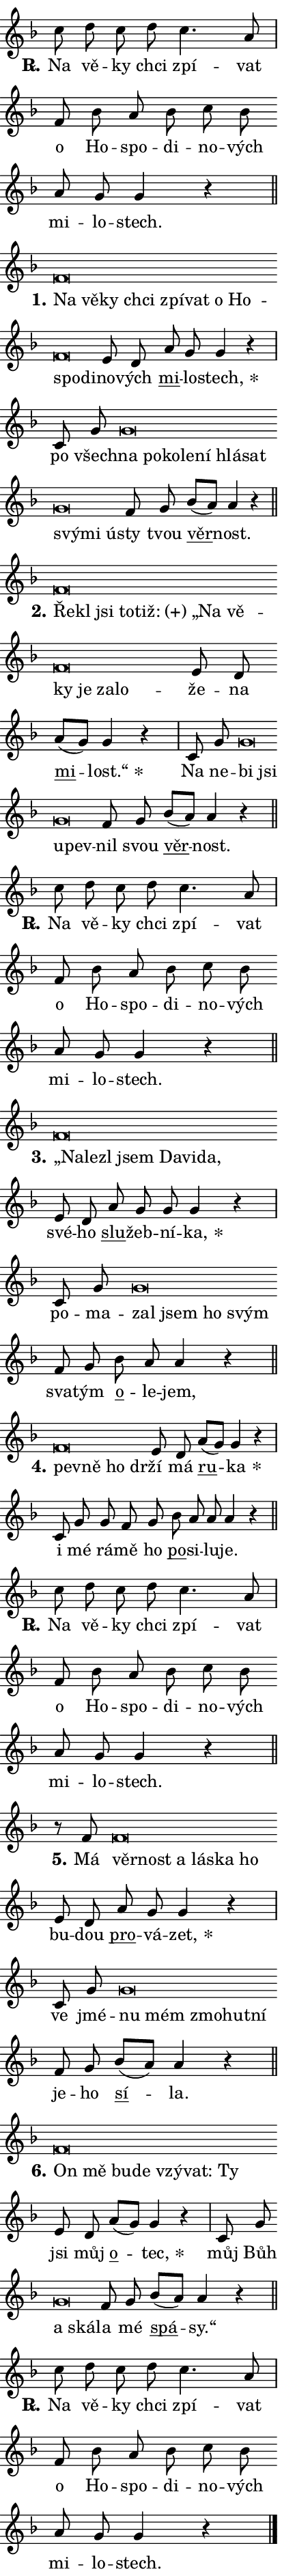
\version "2.24.0"
\header { tagline = "" }
\paper {
  indent = 0\cm
  top-margin = 0\cm
  right-margin = 0.13\cm % to fit lyric hyphens
  bottom-margin = 0\cm
  left-margin = 0\cm
  paper-width = 7\cm
  page-breaking = #ly:one-page-breaking
  system-system-spacing.basic-distance = #11
  score-system-spacing.basic-distance = #11
  ragged-last = ##f
}


%% Author: Thomas Morley
%% https://lists.gnu.org/archive/html/lilypond-user/2020-05/msg00002.html
#(define (line-position grob)
"Returns position of @var[grob} in current system:
   @code{'start}, if at first time-step
   @code{'end}, if at last time-step
   @code{'middle} otherwise
"
  (let* ((col (ly:item-get-column grob))
         (ln (ly:grob-object col 'left-neighbor))
         (rn (ly:grob-object col 'right-neighbor))
         (col-to-check-left (if (ly:grob? ln) ln col))
         (col-to-check-right (if (ly:grob? rn) rn col))
         (break-dir-left
           (and
             (ly:grob-property col-to-check-left 'non-musical #f)
             (ly:item-break-dir col-to-check-left)))
         (break-dir-right
           (and
             (ly:grob-property col-to-check-right 'non-musical #f)
             (ly:item-break-dir col-to-check-right))))
        (cond ((eqv? 1 break-dir-left) 'start)
              ((eqv? -1 break-dir-right) 'end)
              (else 'middle))))

#(define (tranparent-at-line-position vctor)
  (lambda (grob)
  "Relying on @code{line-position} select the relevant enry from @var{vctor}.
Used to determine transparency,"
    (case (line-position grob)
      ((end) (not (vector-ref vctor 0)))
      ((middle) (not (vector-ref vctor 1)))
      ((start) (not (vector-ref vctor 2))))))

noteHeadBreakVisibility =
#(define-music-function (break-visibility)(vector?)
"Makes @code{NoteHead}s transparent relying on @var{break-visibility}"
#{
  \override NoteHead.transparent =
    #(tranparent-at-line-position break-visibility)
#})

#(define delete-ledgers-for-transparent-note-heads
  (lambda (grob)
    "Reads whether a @code{NoteHead} is transparent.
If so this @code{NoteHead} is removed from @code{'note-heads} from
@var{grob}, which is supposed to be @code{LedgerLineSpanner}.
As a result ledgers are not printed for this @code{NoteHead}"
    (let* ((nhds-array (ly:grob-object grob 'note-heads))
           (nhds-list
             (if (ly:grob-array? nhds-array)
                 (ly:grob-array->list nhds-array)
                 '()))
           ;; Relies on the transparent-property being done before
           ;; Staff.LedgerLineSpanner.after-line-breaking is executed.
           ;; This is fragile ...
           (to-keep
             (remove
               (lambda (nhd)
                 (ly:grob-property nhd 'transparent #f))
               nhds-list)))
      ;; TODO find a better method to iterate over grob-arrays, similiar
      ;; to filter/remove etc for lists
      ;; For now rebuilt from scratch
      (set! (ly:grob-object grob 'note-heads)  '())
      (for-each
        (lambda (nhd)
          (ly:pointer-group-interface::add-grob grob 'note-heads nhd))
        to-keep))))

squashNotes = {
  \override NoteHead.X-extent = #'(-0.2 . 0.2)
  \override NoteHead.Y-extent = #'(-0.75 . 0)
  \override NoteHead.stencil =
    #(lambda (grob)
       (let ((pos (ly:grob-property grob 'staff-position)))
         (begin
           (if (< pos -7) (display "ERROR: Lower brevis then expected\n") (display ""))
           (if (<= pos -6) ly:text-interface::print ly:note-head::print))))
}
unSquashNotes = {
  \revert NoteHead.X-extent
  \revert NoteHead.Y-extent
  \revert NoteHead.stencil
}

hideNotes = \noteHeadBreakVisibility #begin-of-line-visible
unHideNotes = \noteHeadBreakVisibility #all-visible

% work-around for resetting accidentals
% https://lilypond.org/doc/v2.23/Documentation/notation/displaying-rhythms#unmetered-music
cadenzaMeasure = {
  \cadenzaOff
  \partial 1024 s1024
  \cadenzaOn
}

#(define-markup-command (accent layout props text) (markup?)
  "Underline accented syllable"
  (interpret-markup layout props
    #{\markup \override #'(offset . 4.3) \underline { #text }#}))

responsum = \markup \concat {
  "R" \hspace #-1.05 \path #0.1 #'((moveto 0 0.07) (lineto 0.9 0.8)) \hspace #0.05 "."
}

spaceSize = #0.6828661417322834 % exact space size for TeX Gyre Schola

\layout {
  \context {
    \Staff
    \remove "Time_signature_engraver"
    \override LedgerLineSpanner.after-line-breaking = #delete-ledgers-for-transparent-note-heads
  }
  \context {
    \Lyrics {
      \override LyricSpace.minimum-distance = \spaceSize
      \override LyricText.font-name = #"TeX Gyre Schola"
      \override LyricText.font-size = 1
      \override StanzaNumber.font-name = #"TeX Gyre Schola Bold"
      \override StanzaNumber.font-size = 1
    }
  }
  \context {
    \Score 
    \override NoteHead.text =
      #(lambda (grob) 
        (let ((pos (ly:grob-property grob 'staff-position)))
          #{\markup {
            \combine
              \halign #-0.55 \raise #(if (= pos -6) 0 0.5) \override #'(thickness . 2) \draw-line #'(3.2 . 0)
              \musicglyph "noteheads.sM1"
          }#}))
  }
}

% magnetic-lyrics.ily
%
%   written by
%     Jean Abou Samra <jean@abou-samra.fr>
%     Werner Lemberg <wl@gnu.org>
%
%   adapted by
%     Jiri Hon <jiri.hon@gmail.com>
%
% Version 2022-Apr-15

% https://www.mail-archive.com/lilypond-user@gnu.org/msg149350.html

#(define (Left_hyphen_pointer_engraver context)
   "Collect syllable-hyphen-syllable occurrences in lyrics and store
them in properties.  This engraver only looks to the left.  For
example, if the lyrics input is @code{foo -- bar}, it does the
following.

@itemize @bullet
@item
Set the @code{text} property of the @code{LyricHyphen} grob between
@q{foo} and @q{bar} to @code{foo}.

@item
Set the @code{left-hyphen} property of the @code{LyricText} grob with
text @q{foo} to the @code{LyricHyphen} grob between @q{foo} and
@q{bar}.
@end itemize

Use this auxiliary engraver in combination with the
@code{lyric-@/text::@/apply-@/magnetic-@/offset!} hook."
   (let ((hyphen #f)
         (text #f))
     (make-engraver
      (acknowledgers
       ((lyric-syllable-interface engraver grob source-engraver)
        (set! text grob)))
      (end-acknowledgers
       ((lyric-hyphen-interface engraver grob source-engraver)
        ;(when (not (grob::has-interface grob 'lyric-space-interface))
          (set! hyphen grob)));)
      ((stop-translation-timestep engraver)
       (when (and text hyphen)
         (ly:grob-set-object! text 'left-hyphen hyphen))
       (set! text #f)
       (set! hyphen #f)))))

#(define (lyric-text::apply-magnetic-offset! grob)
   "If the space between two syllables is less than the value in
property @code{LyricText@/.details@/.squash-threshold}, move the right
syllable to the left so that it gets concatenated with the left
syllable.

Use this function as a hook for
@code{LyricText@/.after-@/line-@/breaking} if the
@code{Left_@/hyphen_@/pointer_@/engraver} is active."
   (let ((hyphen (ly:grob-object grob 'left-hyphen #f)))
     (when hyphen
       (let ((left-text (ly:spanner-bound hyphen LEFT)))
         (when (grob::has-interface left-text 'lyric-syllable-interface)
           (let* ((common (ly:grob-common-refpoint grob left-text X))
                  (this-x-ext (ly:grob-extent grob common X))
                  (left-x-ext
                   (begin
                     ;; Trigger magnetism for left-text.
                     (ly:grob-property left-text 'after-line-breaking)
                     (ly:grob-extent left-text common X)))
                  ;; `delta` is the gap width between two syllables.
                  (delta (- (interval-start this-x-ext)
                            (interval-end left-x-ext)))
                  (details (ly:grob-property grob 'details))
                  (threshold (assoc-get 'squash-threshold details 0.2)))
             (when (< delta threshold)
               (let* (;; We have to manipulate the input text so that
                      ;; ligatures crossing syllable boundaries are not
                      ;; disabled.  For languages based on the Latin
                      ;; script this is essentially a beautification.
                      ;; However, for non-Western scripts it can be a
                      ;; necessity.
                      (lt (ly:grob-property left-text 'text))
                      (rt (ly:grob-property grob 'text))
                      (is-space (grob::has-interface hyphen 'lyric-space-interface))
                      (space (if is-space " " ""))
                      (extra-delta (if is-space spaceSize 0))
                      ;; Append new syllable.
                      (ltrt-space (if (and (string? lt) (string? rt))
                                (string-append lt space rt)
                                (make-concat-markup (list lt space rt))))
                      ;; Right-align `ltrt` to the right side.
                      (ltrt-space-markup (grob-interpret-markup
                               grob
                               (make-translate-markup
                                (cons (interval-length this-x-ext) 0)
                                (make-right-align-markup ltrt-space)))))
                 (begin
                   ;; Don't print `left-text`.
                   (ly:grob-set-property! left-text 'stencil #f)
                   ;; Set text and stencil (which holds all collected
                   ;; syllables so far) and shift it to the left.
                   (ly:grob-set-property! grob 'text ltrt-space)
                   (ly:grob-set-property! grob 'stencil ltrt-space-markup)
                   (ly:grob-translate-axis! grob (- (- delta extra-delta)) X))))))))))


#(define (lyric-hyphen::displace-bounds-first grob)
   ;; Make very sure this callback isn't triggered too early.
   (let ((left (ly:spanner-bound grob LEFT))
         (right (ly:spanner-bound grob RIGHT)))
     (ly:grob-property left 'after-line-breaking)
     (ly:grob-property right 'after-line-breaking)
     (ly:lyric-hyphen::print grob)))

squashThreshold = #0.4

\layout {
  \context {
    \Lyrics
    \consists #Left_hyphen_pointer_engraver
    \override LyricText.after-line-breaking =
      #lyric-text::apply-magnetic-offset!
    \override LyricHyphen.stencil = #lyric-hyphen::displace-bounds-first
    \override LyricText.details.squash-threshold = \squashThreshold
    \override LyricHyphen.minimum-distance = 0
    \override LyricHyphen.minimum-length = \squashThreshold
  }
}

squashText = \override LyricText.details.squash-threshold = 9999
unSquashText = \override LyricText.details.squash-threshold = \squashThreshold

leftText = \override LyricText.self-alignment-X = #LEFT
unLeftText = \revert LyricText.self-alignment-X

starOffset = #(lambda (grob) 
                (let ((x_offset (ly:self-alignment-interface::aligned-on-x-parent grob)))
                  (if (= x_offset 0) 0 (+ x_offset 1.2))))

star = #(define-music-function (syllable)(string?)
"Append star separator at the end of a syllable"
#{
  \once \override LyricText.X-offset = #starOffset
  \lyricmode { \markup {
    #syllable
    \override #'((font-name . "TeX Gyre Schola Bold")) \hspace #0.2 \lower #0.65 \larger "*"
  } }
#})

starAccent = #(define-music-function (syllable)(string?)
"Append star separator at the end of a syllable and make accent"
#{
  \once \override LyricText.X-offset = #starOffset
  \lyricmode { \markup {
    \accent #syllable
    \override #'((font-name . "TeX Gyre Schola Bold")) \hspace #0.2 \lower #0.65 \larger "*"
  } }
#})

breath = #(define-music-function (syllable)(string?)
"Append breathing indicator at the end of a syllable"
#{
  \lyricmode { \markup { #syllable "+" } }
#})

optionalBreath = #(define-music-function (syllable)(string?)
"Append optional breathing indicator at the end of a syllable"
#{
  \lyricmode { \markup { #syllable "(+)" } }
#})


\score {
    <<
        \new Voice = "melody" { \cadenzaOn \key f \major \relative { c''8 d c d c4. a8 \cadenzaMeasure \bar "|" f bes a bes \bar "" c bes \bar "" a g g4 r \cadenzaMeasure \bar "||" \break } }
        \new Lyrics \lyricsto "melody" { \lyricmode { \set stanza = \responsum
Na vě -- ky chci zpí -- vat o Ho -- spo -- di -- no -- vých mi -- lo -- stech. } }
    >>
    \layout {}
}

\score {
    <<
        \new Voice = "melody" { \cadenzaOn \key f \major \relative { \squashNotes f'\breve*1/16 \hideNotes \breve*1/16 \bar "" \breve*1/16 \bar "" \breve*1/16 \bar "" \breve*1/16 \bar "" \breve*1/16 \bar "" \breve*1/16 \bar "" \breve*1/16 \bar "" \breve*1/16 \breve*1/16 \bar "" \unHideNotes \unSquashNotes e8 d \bar "" a' g g4 r \cadenzaMeasure \bar "|" c,8 g' \bar "" \squashNotes g\breve*1/16 \hideNotes \breve*1/16 \bar "" \breve*1/16 \bar "" \breve*1/16 \bar "" \breve*1/16 \bar "" \breve*1/16 \bar "" \breve*1/16 \bar "" \breve*1/16 \bar "" \breve*1/16 \breve*1/16 \bar "" \unHideNotes \unSquashNotes f8 g \bar "" bes[( a)] a4 r \cadenzaMeasure \bar "||" \break } }
        \new Lyrics \lyricsto "melody" { \lyricmode { \set stanza = "1."
\leftText Na \squashText vě -- ky chci zpí -- vat o Ho -- spo -- di -- \unLeftText \unSquashText no -- vých \markup \accent mi -- lo -- \star stech, po všech -- \leftText na \squashText po -- ko -- le -- ní hlá -- sat svý -- mi ú -- \unLeftText \unSquashText sty tvou \markup \accent věr -- nost. } }
    >>
    \layout {}
}

\score {
    <<
        \new Voice = "melody" { \cadenzaOn \key f \major \relative { \squashNotes f'\breve*1/16 \hideNotes \breve*1/16 \bar "" \breve*1/16 \bar "" \breve*1/16 \bar "" \breve*1/16 \bar "" \breve*1/16 \bar "" \breve*1/16 \bar "" \breve*1/16 \bar "" \breve*1/16 \bar "" \breve*1/16 \breve*1/16 \bar "" \unHideNotes \unSquashNotes e8 d \bar "" a'[( g)] g4 r \cadenzaMeasure \bar "|" c,8 g' \bar "" \squashNotes g\breve*1/16 \hideNotes \breve*1/16 \bar "" \breve*1/16 \breve*1/16 \bar "" \unHideNotes \unSquashNotes f8 g \bar "" bes[( a)] a4 r \cadenzaMeasure \bar "||" \break } }
        \new Lyrics \lyricsto "melody" { \lyricmode { \set stanza = "2."
\leftText Ře -- \squashText kl jsi to -- \optionalBreath tiž: „Na vě -- ky je za -- lo -- \unLeftText \unSquashText že -- na \markup \accent mi -- \star lost.“ Na ne -- \leftText bi \squashText jsi u -- pev -- \unLeftText \unSquashText nil svou \markup \accent věr -- nost. } }
    >>
    \layout {}
}

\score {
    <<
        \new Voice = "melody" { \cadenzaOn \key f \major \relative { c''8 d c d c4. a8 \cadenzaMeasure \bar "|" f bes a bes \bar "" c bes \bar "" a g g4 r \cadenzaMeasure \bar "||" \break } }
        \new Lyrics \lyricsto "melody" { \lyricmode { \set stanza = \responsum
Na vě -- ky chci zpí -- vat o Ho -- spo -- di -- no -- vých mi -- lo -- stech. } }
    >>
    \layout {}
}

\score {
    <<
        \new Voice = "melody" { \cadenzaOn \key f \major \relative { \squashNotes f'\breve*1/16 \hideNotes \breve*1/16 \bar "" \breve*1/16 \bar "" \breve*1/16 \bar "" \breve*1/16 \bar "" \breve*1/16 \breve*1/16 \bar "" \unHideNotes \unSquashNotes e8 d \bar "" a' g g g4 r \cadenzaMeasure \bar "|" c,8 g' \bar "" \squashNotes g\breve*1/16 \hideNotes \breve*1/16 \bar "" \breve*1/16 \breve*1/16 \bar "" \unHideNotes \unSquashNotes f8 g \bar "" bes a a4 r \cadenzaMeasure \bar "||" \break } }
        \new Lyrics \lyricsto "melody" { \lyricmode { \set stanza = "3."
\leftText „Na -- \squashText le -- zl jsem Da -- vi -- da, \unLeftText \unSquashText své -- ho \markup \accent slu -- žeb -- ní -- \star ka, po -- ma -- \leftText zal \squashText jsem ho svým \unLeftText \unSquashText sva -- tým \markup \accent o -- le -- jem, } }
    >>
    \layout {}
}

\score {
    <<
        \new Voice = "melody" { \cadenzaOn \key f \major \relative { \squashNotes f'\breve*1/16 \hideNotes \breve*1/16 \bar "" \breve*1/16 \breve*1/16 \bar "" \unHideNotes \unSquashNotes e8 d \bar "" a'[( g)] g4 r \cadenzaMeasure \bar "|" c,8 g' \bar "" g f8 g \bar "" bes a a a4 r \cadenzaMeasure \bar "||" \break } }
        \new Lyrics \lyricsto "melody" { \lyricmode { \set stanza = "4."
\leftText pev -- \squashText ně ho dr -- \unLeftText \unSquashText ží má \markup \accent ru -- \star ka i mé rá -- mě ho \markup \accent po -- si -- lu -- je. } }
    >>
    \layout {}
}

\score {
    <<
        \new Voice = "melody" { \cadenzaOn \key f \major \relative { c''8 d c d c4. a8 \cadenzaMeasure \bar "|" f bes a bes \bar "" c bes \bar "" a g g4 r \cadenzaMeasure \bar "||" \break } }
        \new Lyrics \lyricsto "melody" { \lyricmode { \set stanza = \responsum
Na vě -- ky chci zpí -- vat o Ho -- spo -- di -- no -- vých mi -- lo -- stech. } }
    >>
    \layout {}
}

\score {
    <<
        \new Voice = "melody" { \cadenzaOn \key f \major \relative { r8 f'8 \squashNotes f\breve*1/16 \hideNotes \breve*1/16 \bar "" \breve*1/16 \bar "" \breve*1/16 \bar "" \breve*1/16 \breve*1/16 \bar "" \unHideNotes \unSquashNotes e8 d \bar "" a' g g4 r \cadenzaMeasure \bar "|" c,8 g' \bar "" \squashNotes g\breve*1/16 \hideNotes \breve*1/16 \bar "" \breve*1/16 \bar "" \breve*1/16 \breve*1/16 \bar "" \unHideNotes \unSquashNotes f8 g \bar "" bes[( a)] a4 r \cadenzaMeasure \bar "||" \break } }
        \new Lyrics \lyricsto "melody" { \lyricmode { \set stanza = "5."
Má \leftText věr -- \squashText nost a lá -- ska ho \unLeftText \unSquashText bu -- dou \markup \accent pro -- vá -- \star zet, ve jmé -- \leftText nu \squashText mém zmo -- hut -- ní \unLeftText \unSquashText je -- ho \markup \accent sí -- la. } }
    >>
    \layout {}
}

\score {
    <<
        \new Voice = "melody" { \cadenzaOn \key f \major \relative { \squashNotes f'\breve*1/16 \hideNotes \breve*1/16 \bar "" \breve*1/16 \bar "" \breve*1/16 \bar "" \breve*1/16 \bar "" \breve*1/16 \breve*1/16 \bar "" \unHideNotes \unSquashNotes e8 d \bar "" a'[( g)] g4 r \cadenzaMeasure \bar "|" c,8 g' \bar "" \squashNotes g\breve*1/16 \hideNotes \breve*1/16 \bar "" \unHideNotes \unSquashNotes f8 g \bar "" bes[( a)] a4 r \cadenzaMeasure \bar "||" \break } }
        \new Lyrics \lyricsto "melody" { \lyricmode { \set stanza = "6."
\leftText On \squashText mě bu -- de vzý -- vat: Ty \unLeftText \unSquashText jsi můj \markup \accent o -- \star tec, můj Bůh \leftText a \squashText ská -- \unLeftText \unSquashText la mé \markup \accent spá -- sy.“ } }
    >>
    \layout {}
}

\score {
    <<
        \new Voice = "melody" { \cadenzaOn \key f \major \relative { c''8 d c d c4. a8 \cadenzaMeasure \bar "|" f bes a bes \bar "" c bes \bar "" a g g4 r \cadenzaMeasure \bar "||" \break } \bar "|." }
        \new Lyrics \lyricsto "melody" { \lyricmode { \set stanza = \responsum
Na vě -- ky chci zpí -- vat o Ho -- spo -- di -- no -- vých mi -- lo -- stech. } }
    >>
    \layout {}
}
